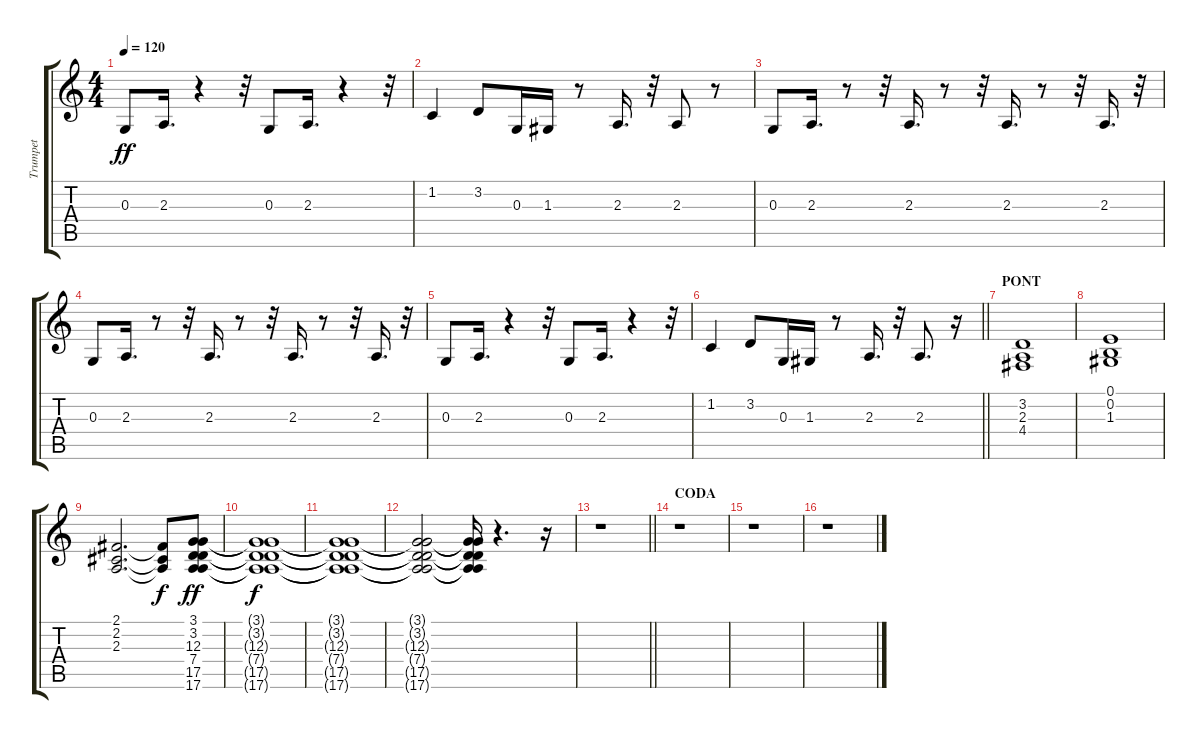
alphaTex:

\track ("Trumpet" "Trumpet") {instrument trumpet}
\staff {score tabs}
\tuning (E4 B3 G3 D3 A2 E2) {hide}
\ts (4 4)
\tempo 120
\clef g2
\ks c
0.3.8{dy ff} 2.3.16{d} r.4 r.32 0.3.8 2.3.16{d} r.4 r.32 |
1.2.4 3.2.8 0.3.16 1.3.16 r.8 2.3.16{d} r.32 2.3.8 r.8 |
0.3.8 2.3.16{d} r.8 r.32 2.3.16{d} r.8 r.32 2.3.16{d} r.8 r.32 2.3.16{d} r.32 |
0.3.8 2.3.16{d} r.8 r.32 2.3.16{d} r.8 r.32 2.3.16{d} r.8 r.32 2.3.16{d} r.32 |
0.3.8 2.3.16{d} r.4 r.32 0.3.8 2.3.16{d} r.4 r.32 |
\barLineRight lightlight
1.2.4 3.2.8 0.3.16 1.3.16 r.8 2.3.16{d} r.32 2.3.8{d} r.16 |
\section ("" "PONT")
(3.2 2.3 4.4).1 |
(0.1 0.2 1.3).1 |
(2.1 2.2 2.3).2{d} (2.1{t} 2.2{t} 2.3{t}).8{dy f} (3.1 3.2 12.3 7.4 17.5 17.6).8{dy ff} |
(3.1{t} 3.2{t} 12.3{t} 7.4{t} 17.5{t} 17.6{t}).1{dy f} |
(3.1{t} 3.2{t} 12.3{t} 7.4{t} 17.5{t} 17.6{t}).1 |
(3.1{t} 3.2{t} 12.3{t} 7.4{t} 17.5{t} 17.6{t}).2 (3.1{t} 3.2{t} 12.3{t} 7.4{t} 17.5{t} 17.6{t}).16 r.4{d} r.16 |
\barLineRight lightlight
r.1 |
\section ("" "CODA")
r.1 |
r.1 |
r.1
